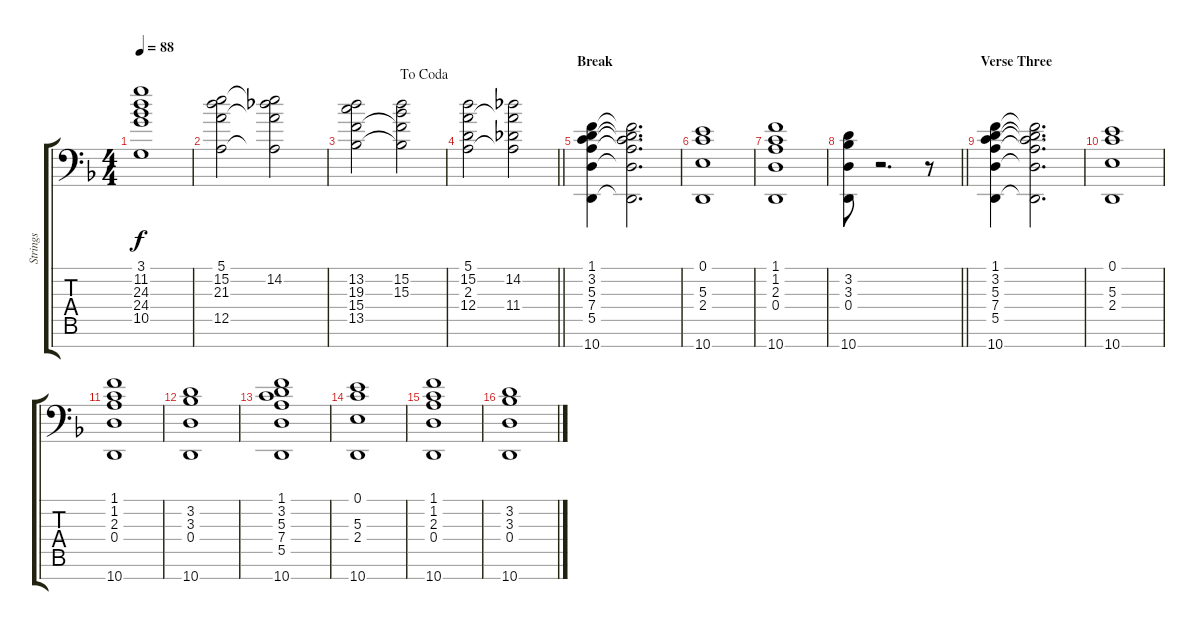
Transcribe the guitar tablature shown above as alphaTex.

\track ("Strings" "Strings") {instrument stringensemble2}
\staff {score tabs}
\tuning (E4 B3 G3 D3 A2 E2 E1) {hide}
\ts (4 4)
\tempo 88
\clef f4
\ks f
(3.1 11.2 24.3 24.4 10.5).1{dy f} |
(5.1 15.2 21.3 12.5).2 (5.1{t} 14.2 21.3{t} 12.5{t}).2 |
\jump dacoda
(13.2 19.3 15.4 13.5).2 (15.2 15.3 15.4{t} 13.5{t}).2 |
\barLineRight lightlight
(5.1 15.2 2.3 12.4).2 (5.1{t} 14.2 2.3{t} 11.4).2 |
\section ("" "Break")
(1.1 3.2 5.3 7.4 5.5 10.7).4 (1.1{t} 3.2{t} 5.3{t} 7.4{t} 5.5{t} 10.7{t}).2{d} |
(0.1 5.3 2.4 10.7).1 |
(1.1 1.2 2.3 0.4 10.7).1 |
\barLineRight lightlight
(3.2 3.3 0.4 10.7).8 r.2{d} r.8 |
\section ("" "Verse Three")
(1.1 3.2 5.3 7.4 5.5 10.7).4 (1.1{t} 3.2{t} 5.3{t} 7.4{t} 5.5{t} 10.7{t}).2{d} |
(0.1 5.3 2.4 10.7).1 |
(1.1 1.2 2.3 0.4 10.7).1 |
(3.2 3.3 0.4 10.7).1 |
(1.1 3.2 5.3 7.4 5.5 10.7).1 |
(0.1 5.3 2.4 10.7).1 |
(1.1 1.2 2.3 0.4 10.7).1 |
(3.2 3.3 0.4 10.7).1
